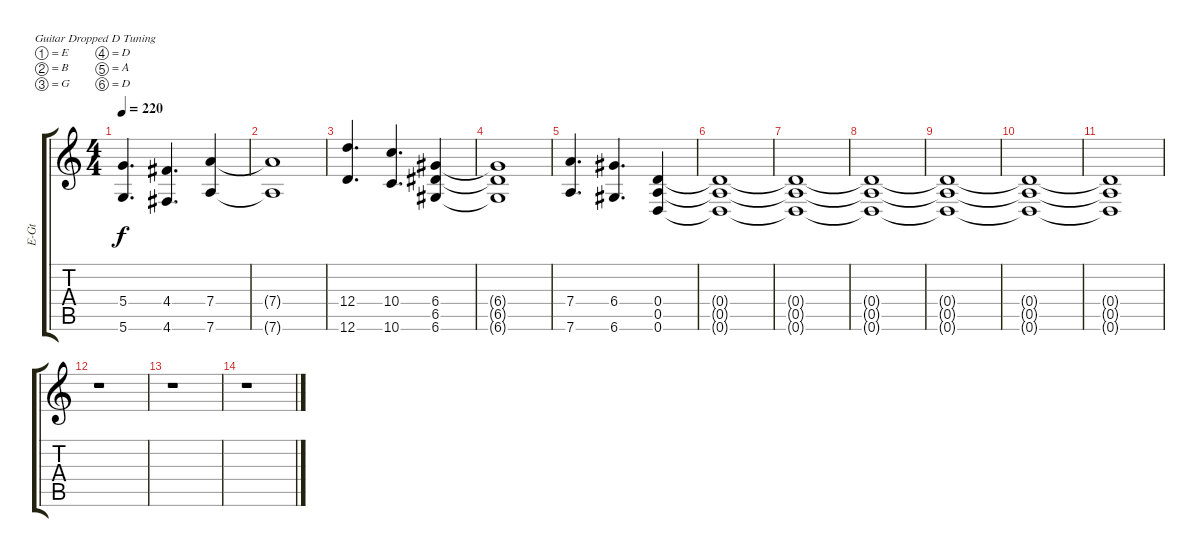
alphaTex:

\bracketExtendMode groupsimilarinstruments
\otherSystemsTrackNameOrientation horizontal
\track ("Guitar 1" "E-Gt") {instrument distortionguitar}
\staff {score tabs}
\tuning (E4 B3 G3 D3 A2 D2)
\ts (4 4)
\tempo 220
\clef g2
\ks c
(5.4 5.6).4{d dy f beam Up} (4.4{acc #} 4.6{acc #}).4{d beam Up} (7.4 7.6).4{beam Up} |
(7.4{t} 7.6{t}).1{beam Up} |
(12.4 12.6).4{d beam Up} (10.4 10.6).4{d beam Up} (6.4{acc #} 6.5{acc #} 6.6{acc #}).4{beam Up} |
(6.4{t acc #} 6.5{t acc #} 6.6{t acc #}).1{beam Up} |
(7.4 7.6).4{d beam Up} (6.4{acc #} 6.6{acc #}).4{d beam Up} (0.4 0.5 0.6).4{beam Up} |
(0.4{t} 0.5{t} 0.6{t}).1{beam Up} |
(0.4{t} 0.5{t} 0.6{t}).1{beam Up} |
(0.4{t} 0.5{t} 0.6{t}).1{beam Up} |
(0.4{t} 0.5{t} 0.6{t}).1{beam Up} |
(0.4{t} 0.5{t} 0.6{t}).1{beam Up} |
(0.4{t} 0.5{t} 0.6{t}).1{beam Up} |
r.1{beam Down} |
r.1{beam Down} |
r.1{beam Down}
